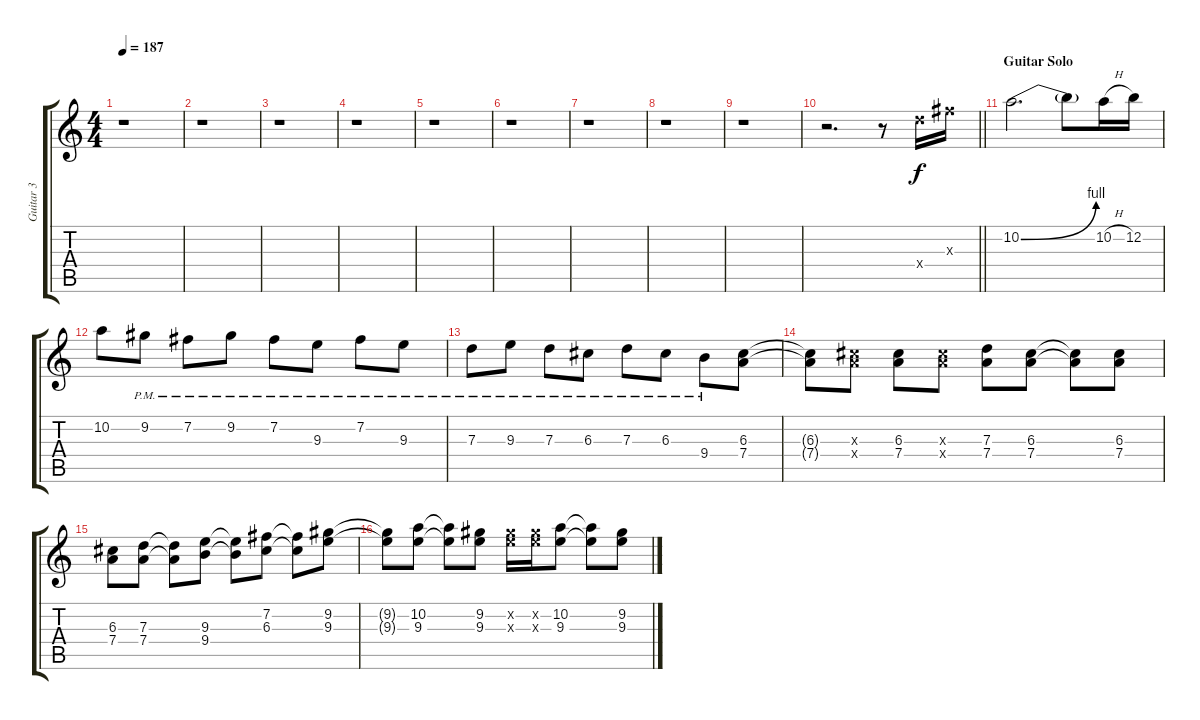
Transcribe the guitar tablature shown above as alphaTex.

\track ("Guitar 3" "Guitar 3") {instrument overdrivenguitar}
\staff {score tabs}
\tuning (E4 B3 G3 D3 A2 E2) {hide}
\ts (4 4)
\tempo 187
\clef g2
\ks c
r.1{dy f} |
r.1 |
r.1 |
r.1 |
r.1 |
r.1 |
r.1 |
r.1 |
r.1 |
\barLineRight lightlight
r.2{d} r.8 12.4{x}.16 11.3{x}.16 |
\section ("" "Guitar Solo")
10.2{be (bend 0 0 60 4)}.2{d} 10.2{t}.8 10.2{h}.16 12.2.16 |
10.2.8 9.2{pm}.8 7.2{pm}.8 9.2{pm}.8 7.2{pm}.8 9.3{pm}.8 7.2{pm}.8 9.3{pm}.8 |
7.3{pm}.8 9.3{pm}.8 7.3{pm}.8 6.3{pm}.8 7.3{pm}.8 6.3{pm}.8 9.4{pm}.8 (6.3 7.4).8 |
(6.3{t} 7.4{t}).8 (6.3{x} 7.4{x}).8 (6.3 7.4).8 (6.3{x} 7.4{x}).8 (7.3 7.4).8 (6.3 7.4).8 (6.3{t} 7.4{t}).8 (6.3 7.4).8 |
(6.3 7.4).8 (7.3 7.4).8 (7.3{t} 7.4{t}).8 (9.3 9.4).8 (9.3{t} 9.4{t}).8 (7.2 6.3).8 (7.2{t} 6.3{t}).8 (9.2 9.3).8 |
(9.2{t} 9.3{t}).8 (10.2 9.3).8 (10.2{t} 9.3{t}).8 (9.2 9.3).8 (9.2{x} 9.3{x}).16 (9.2{x} 9.3{x}).16 (10.2 9.3).8 (10.2{t} 9.3{t}).8 (9.2 9.3).8
